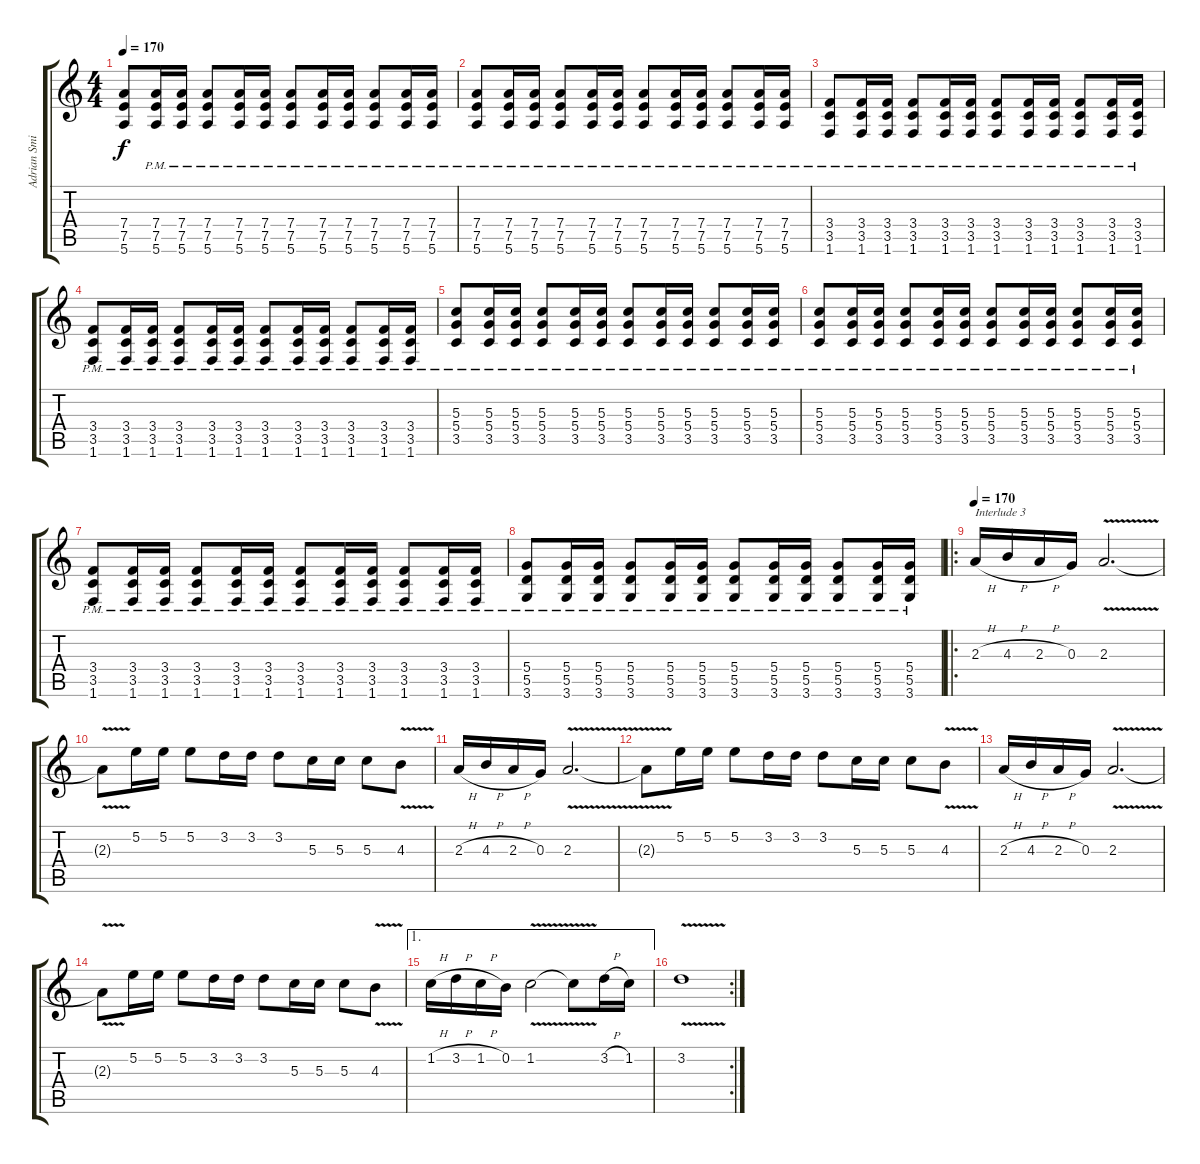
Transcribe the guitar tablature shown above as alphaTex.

\track ("Adrian Smith" "Adrian Smi") {instrument electricguitarclean}
\staff {score tabs}
\tuning (E4 B3 G3 D3 A2 E2) {hide}
\ts (4 4)
\tempo 170
\clef g2
\ks c
(7.4 7.5 5.6).8{dy f} (7.4{pm} 7.5{pm} 5.6{pm}).16 (7.4{pm} 7.5{pm} 5.6{pm}).16 (7.4{pm} 7.5{pm} 5.6{pm}).8 (7.4{pm} 7.5{pm} 5.6{pm}).16 (7.4{pm} 7.5{pm} 5.6{pm}).16 (7.4{pm} 7.5{pm} 5.6{pm}).8 (7.4{pm} 7.5{pm} 5.6{pm}).16 (7.4{pm} 7.5{pm} 5.6{pm}).16 (7.4{pm} 7.5{pm} 5.6{pm}).8 (7.4{pm} 7.5{pm} 5.6{pm}).16 (7.4{pm} 7.5{pm} 5.6{pm}).16 |
(7.4 7.5{pm} 5.6).8 (7.4{pm} 7.5{pm} 5.6{pm}).16 (7.4{pm} 7.5{pm} 5.6{pm}).16 (7.4{pm} 7.5{pm} 5.6{pm}).8 (7.4{pm} 7.5{pm} 5.6{pm}).16 (7.4{pm} 7.5{pm} 5.6{pm}).16 (7.4{pm} 7.5{pm} 5.6{pm}).8 (7.4{pm} 7.5{pm} 5.6{pm}).16 (7.4{pm} 7.5{pm} 5.6{pm}).16 (7.4{pm} 7.5{pm} 5.6{pm}).8 (7.4{pm} 7.5{pm} 5.6{pm}).16 (7.4{pm} 7.5{pm} 5.6{pm}).16 |
(3.4{pm} 3.5{pm} 1.6{pm}).8 (3.4{pm} 3.5{pm} 1.6{pm}).16 (3.4{pm} 3.5{pm} 1.6{pm}).16 (3.4{pm} 3.5{pm} 1.6{pm}).8 (3.4{pm} 3.5{pm} 1.6{pm}).16 (3.4{pm} 3.5{pm} 1.6{pm}).16 (3.4{pm} 3.5{pm} 1.6{pm}).8 (3.4{pm} 3.5{pm} 1.6{pm}).16 (3.4{pm} 3.5{pm} 1.6{pm}).16 (3.4{pm} 3.5{pm} 1.6{pm}).8 (3.4{pm} 3.5{pm} 1.6{pm}).16 (3.4{pm} 3.5{pm} 1.6{pm}).16 |
(3.4{pm} 3.5{pm} 1.6{pm}).8 (3.4{pm} 3.5{pm} 1.6{pm}).16 (3.4{pm} 3.5{pm} 1.6{pm}).16 (3.4{pm} 3.5{pm} 1.6{pm}).8 (3.4{pm} 3.5{pm} 1.6{pm}).16 (3.4{pm} 3.5{pm} 1.6{pm}).16 (3.4{pm} 3.5{pm} 1.6{pm}).8 (3.4{pm} 3.5{pm} 1.6{pm}).16 (3.4{pm} 3.5{pm} 1.6{pm}).16 (3.4{pm} 3.5{pm} 1.6{pm}).8 (3.4{pm} 3.5{pm} 1.6{pm}).16 (3.4{pm} 3.5{pm} 1.6{pm}).16 |
(5.3 5.4{pm} 3.5{pm}).8 (5.3 5.4{pm} 3.5{pm}).16 (5.3 5.4{pm} 3.5{pm}).16 (5.3 5.4{pm} 3.5{pm}).8 (5.3 5.4{pm} 3.5{pm}).16 (5.3 5.4{pm} 3.5{pm}).16 (5.3 5.4{pm} 3.5{pm}).8 (5.3 5.4{pm} 3.5{pm}).16 (5.3 5.4{pm} 3.5{pm}).16 (5.3 5.4{pm} 3.5{pm}).8 (5.3 5.4{pm} 3.5{pm}).16 (5.3 5.4{pm} 3.5{pm}).16 |
(5.3 5.4{pm} 3.5{pm}).8 (5.3 5.4{pm} 3.5{pm}).16 (5.3 5.4{pm} 3.5{pm}).16 (5.3 5.4{pm} 3.5{pm}).8 (5.3 5.4{pm} 3.5{pm}).16 (5.3 5.4{pm} 3.5{pm}).16 (5.3 5.4{pm} 3.5{pm}).8 (5.3 5.4{pm} 3.5{pm}).16 (5.3 5.4{pm} 3.5{pm}).16 (5.3 5.4{pm} 3.5{pm}).8 (5.3 5.4{pm} 3.5{pm}).16 (5.3 5.4{pm} 3.5{pm}).16 |
(3.4{pm} 3.5{pm} 1.6{pm}).8 (3.4{pm} 3.5{pm} 1.6{pm}).16 (3.4{pm} 3.5{pm} 1.6{pm}).16 (3.4{pm} 3.5{pm} 1.6{pm}).8 (3.4{pm} 3.5{pm} 1.6{pm}).16 (3.4{pm} 3.5{pm} 1.6{pm}).16 (3.4{pm} 3.5{pm} 1.6{pm}).8 (3.4{pm} 3.5{pm} 1.6{pm}).16 (3.4{pm} 3.5{pm} 1.6{pm}).16 (3.4{pm} 3.5{pm} 1.6{pm}).8 (3.4{pm} 3.5{pm} 1.6{pm}).16 (3.4{pm} 3.5{pm} 1.6{pm}).16 |
(5.4 5.5 3.6{pm}).8 (5.4{pm} 5.5{pm} 3.6{pm}).16 (5.4{pm} 5.5{pm} 3.6{pm}).16 (5.4{pm} 5.5{pm} 3.6{pm}).8 (5.4{pm} 5.5{pm} 3.6{pm}).16 (5.4{pm} 5.5{pm} 3.6{pm}).16 (5.4{pm} 5.5{pm} 3.6{pm}).8 (5.4{pm} 5.5{pm} 3.6{pm}).16 (5.4{pm} 5.5{pm} 3.6{pm}).16 (5.4{pm} 5.5{pm} 3.6{pm}).8 (5.4{pm} 5.5{pm} 3.6{pm}).16 (5.4{pm} 5.5{pm} 3.6{pm}).16 |
\ro
\tempo 170
2.3{h}.16{txt "Interlude 3"} 4.3{h}.16 2.3{h}.16 0.3.16 2.3{v}.2{d} |
2.3{t}.8 5.2.16 5.2.16 5.2.8 3.2.16 3.2.16 3.2.8 5.3.16 5.3.16 5.3.8 4.3{v}.8 |
2.3{h}.16 4.3{h}.16 2.3{h}.16 0.3.16 2.3{v}.2{d} |
2.3{t}.8 5.2.16 5.2.16 5.2.8 3.2.16 3.2.16 3.2.8 5.3.16 5.3.16 5.3.8 4.3{v}.8 |
2.3{h}.16 4.3{h}.16 2.3{h}.16 0.3.16 2.3{v}.2{d} |
2.3{t}.8 5.2.16 5.2.16 5.2.8 3.2.16 3.2.16 3.2.8 5.3.16 5.3.16 5.3.8 4.3{v}.8 |
\ae 1
1.2{h}.16 3.2{h}.16 1.2{h}.16 0.2.16 1.2{v}.2 1.2{t}.8 3.2{h}.16 1.2.16 |
\rc 2
3.2{v}.1
